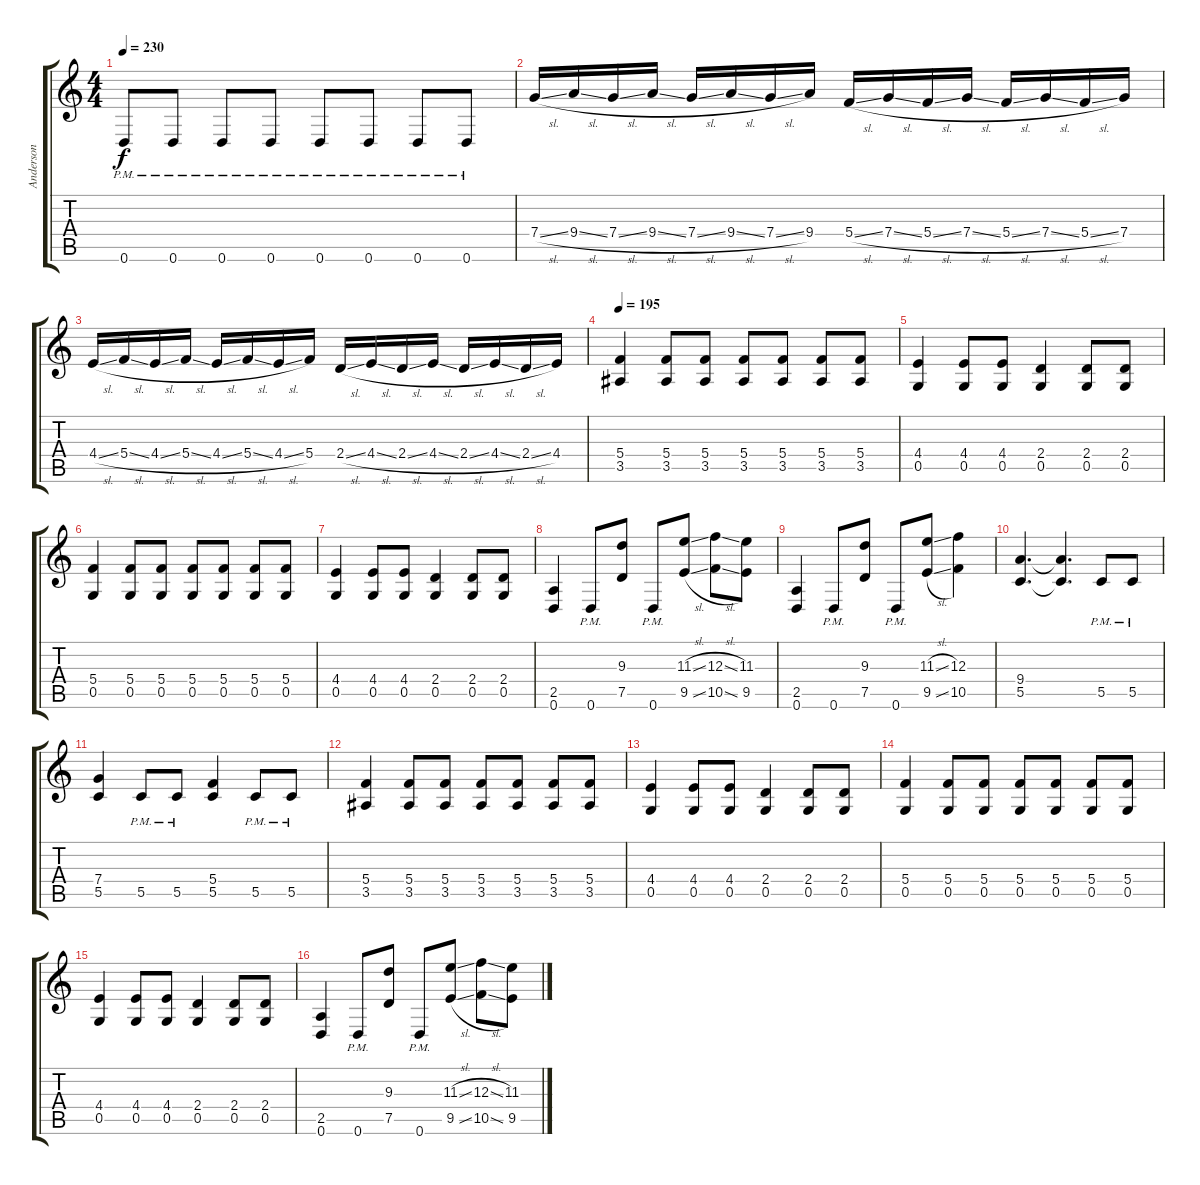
\track ("Anderson" "Anderson") {instrument distortionguitar}
\staff {score tabs}
\tuning (D4 A3 F3 C3 G2 D2) {hide}
\ts (4 4)
\tempo 230
\clef g2
\ks c
0.6{pm}.8{dy f} 0.6{pm}.8 0.6{pm}.8 0.6{pm}.8 0.6{pm}.8 0.6{pm}.8 0.6{pm}.8 0.6{pm}.8 |
7.4{sl}.16 9.4{sl}.16 7.4{sl}.16 9.4{sl}.16 7.4{sl}.16 9.4{sl}.16 7.4{sl}.16 9.4.16 5.4{sl}.16 7.4{sl}.16 5.4{sl}.16 7.4{sl}.16 5.4{sl}.16 7.4{sl}.16 5.4{sl}.16 7.4.16 |
4.4{sl}.16 5.4{sl}.16 4.4{sl}.16 5.4{sl}.16 4.4{sl}.16 5.4{sl}.16 4.4{sl}.16 5.4.16 2.4{sl}.16 4.4{sl}.16 2.4{sl}.16 4.4{sl}.16 2.4{sl}.16 4.4{sl}.16 2.4{sl}.16 4.4.16 |
\tempo 195
(5.4 3.5).4 (5.4 3.5).8 (5.4 3.5).8 (5.4 3.5).8 (5.4 3.5).8 (5.4 3.5).8 (5.4 3.5).8 |
(4.4 0.5).4 (4.4 0.5).8 (4.4 0.5).8 (2.4 0.5).4 (2.4 0.5).8 (2.4 0.5).8 |
(5.4 0.5).4 (5.4 0.5).8 (5.4 0.5).8 (5.4 0.5).8 (5.4 0.5).8 (5.4 0.5).8 (5.4 0.5).8 |
(4.4 0.5).4 (4.4 0.5).8 (4.4 0.5).8 (2.4 0.5).4 (2.4 0.5).8 (2.4 0.5).8 |
(2.5 0.6).4 0.6{pm}.8 (9.3 7.5).8 0.6{pm}.8 (11.3{sl} 9.5{sl}).8 (12.3{sl} 10.5{sl}).8 (11.3 9.5).8 |
(2.5 0.6).4 0.6{pm}.8 (9.3 7.5).8 0.6{pm}.8 (11.3{sl} 9.5{sl}).8 (12.3 10.5).4 |
(9.4 5.5).4{d} (9.4{t} 5.5{t}).4{d} 5.5{pm}.8 5.5{pm}.8 |
(7.4 5.5).4 5.5{pm}.8 5.5{pm}.8 (5.4 5.5).4 5.5{pm}.8 5.5{pm}.8 |
(5.4 3.5).4 (5.4 3.5).8 (5.4 3.5).8 (5.4 3.5).8 (5.4 3.5).8 (5.4 3.5).8 (5.4 3.5).8 |
(4.4 0.5).4 (4.4 0.5).8 (4.4 0.5).8 (2.4 0.5).4 (2.4 0.5).8 (2.4 0.5).8 |
(5.4 0.5).4 (5.4 0.5).8 (5.4 0.5).8 (5.4 0.5).8 (5.4 0.5).8 (5.4 0.5).8 (5.4 0.5).8 |
(4.4 0.5).4 (4.4 0.5).8 (4.4 0.5).8 (2.4 0.5).4 (2.4 0.5).8 (2.4 0.5).8 |
(2.5 0.6).4 0.6{pm}.8 (9.3 7.5).8 0.6{pm}.8 (11.3{sl} 9.5{sl}).8 (12.3{sl} 10.5{sl}).8 (11.3 9.5).8
